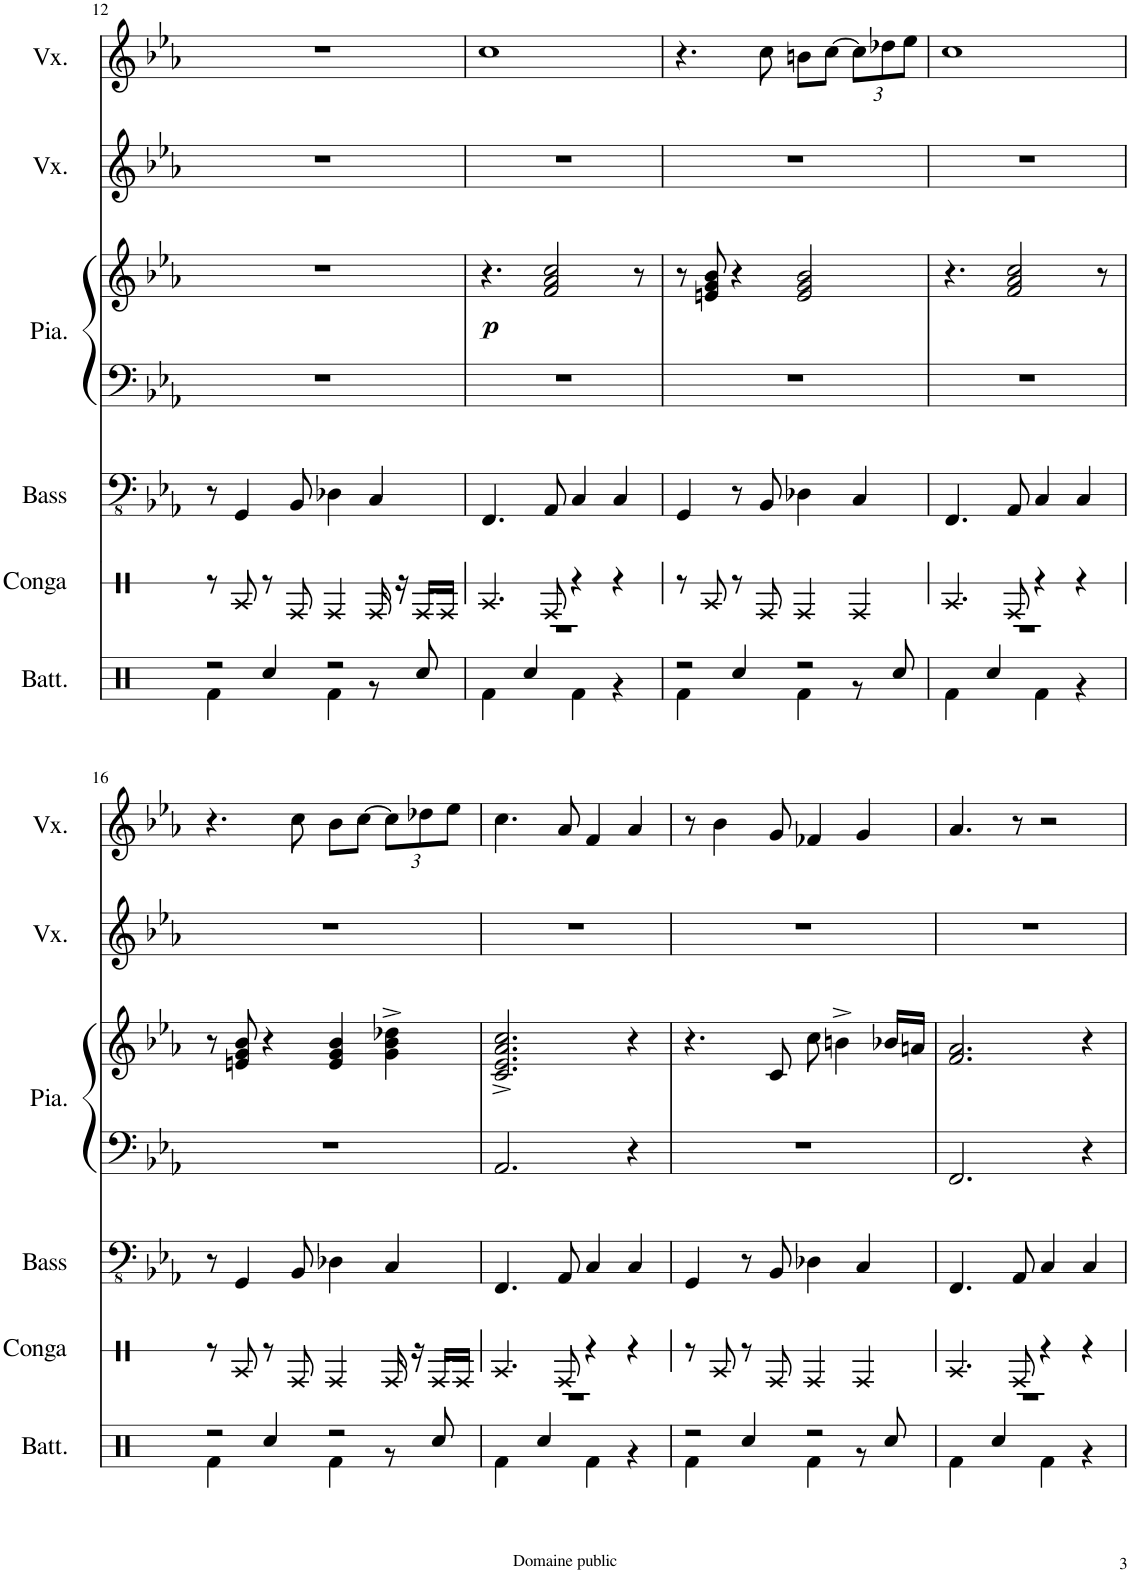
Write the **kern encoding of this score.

**kern	**kern	**kern	**kern	**kern	**dynam	**kern	**kern
*part6	*part5	*part4	*part3	*part3	*part3	*part2	*part1
*staff7	*staff6	*staff5	*staff4	*staff3	*staff3/4	*staff2	*staff1
*I"Batterie	*I"Conga	*I"Basse acoustique	*I"Piano	*	*	*I"Voix	*I"Voix
*I'Batt.	*I'Conga	*I'Bass	*I'Pia.	*	*	*I'Vx.	*I'Vx.
!!LO:PB:g=z
*clefX	*clefX	*clefFv4	*clefF4	*clefG2	*	*clefG2	*clefG2
*k[]	*k[]	*k[b-e-a-]	*k[b-e-a-]	*k[b-e-a-]	*	*k[b-e-a-]	*k[b-e-a-]
*M4/4	*M4/4	*M4/4	*M4/4	*M4/4	*	*M4/4	*M4/4
=12	=12	=12	=12	=12	=12	=12	=12
*^	*	*	*	*	*	*	*
2r	4Rf\	8r	8r	1r	1r	.	1r	1r
.	.	8RA/	4GGG/	.	.	.	.	.
.	4Rcc/	8r	.	.	.	.	.	.
.	.	8RF/	8BBB-/	.	.	.	.	.
2r	4Rf\	4RF/	4DD-X\	.	.	.	.	.
.	8r	16RF/	4CC/	.	.	.	.	.
.	.	16r	.	.	.	.	.	.
.	8Rcc/	16RF/LL	.	.	.	.	.	.
.	.	16RF/JJ	.	.	.	.	.	.
=13	=13	=13	=13	=13	=13	=13	=13	=13
!	!	!	!	!	!	!LO:DY:b	!	!
1r	4Rf\	4.RA/	4.FFF/	1r	4.r	p	1r	1cc
.	4Rcc/	.	.	.	.	.	.	.
.	.	8RF/	8AAA-/	.	2f/ 2a-/ 2cc/	.	.	.
.	4Rf\	4r	4CC/	.	.	.	.	.
.	4r	4r	4CC/	.	.	.	.	.
.	.	.	.	.	8r	.	.	.
=14	=14	=14	=14	=14	=14	=14	=14	=14
2r	4Rf\	8r	4GGG/	1r	8r	.	1r	4.r
.	.	8RA/	.	.	8en/ 8g/ 8b-/	.	.	.
.	4Rcc/	8r	8r	.	4r	.	.	.
.	.	8RF/	8BBB-/	.	.	.	.	8cc\
2r	4Rf\	4RF/	4DD-X\	.	2e/ 2g/ 2b-/	.	.	8bn\L
.	.	.	.	.	.	.	.	[8cc\J
*	*	*	*	*	*	*	*	*Xbrackettup
.	8r	4RF/	4CC/	.	.	.	.	12cc\L]
.	.	.	.	.	.	.	.	12dd-X\
.	8Rcc/	.	.	.	.	.	.	.
.	.	.	.	.	.	.	.	12ee-\J
=15	=15	=15	=15	=15	=15	=15	=15	=15
1r	4Rf\	4.RA/	4.FFF/	1r	4.r	.	1r	1cc
.	4Rcc/	.	.	.	.	.	.	.
.	.	8RF/	8AAA-/	.	2f/ 2a-/ 2cc/	.	.	.
.	4Rf\	4r	4CC/	.	.	.	.	.
.	4r	4r	4CC/	.	.	.	.	.
.	.	.	.	.	8r	.	.	.
!!LO:LB:g=z
=16	=16	=16	=16	=16	=16	=16	=16	=16
2r	4Rf\	8r	8r	1r	8r	.	1r	4.r
.	.	8RA/	4GGG/	.	8en/ 8g/ 8b-/	.	.	.
.	4Rcc/	8r	.	.	4r	.	.	.
.	.	8RF/	8BBB-/	.	.	.	.	8cc\
2r	4Rf\	4RF/	4DD-X\	.	4e/ 4g/ 4b-/	.	.	8b-\L
.	.	.	.	.	.	.	.	[8cc\J
.	8r	16RF/	4CC/	.	4g\^ 4b-\^ 4dd-X\^	.	.	12cc\L]
.	.	16r	.	.	.	.	.	.
.	.	.	.	.	.	.	.	12dd-X\
.	8Rcc/	16RF/LL	.	.	.	.	.	.
.	.	.	.	.	.	.	.	12ee-\J
.	.	16RF/JJ	.	.	.	.	.	.
=17	=17	=17	=17	=17	=17	=17	=17	=17
1r	4Rf\	4.RA/	4.FFF/	2.AA-/	2.c/^ 2.e-/^ 2.a-/^ 2.cc/^	.	1r	4.cc\
.	4Rcc/	.	.	.	.	.	.	.
.	.	8RF/	8AAA-/	.	.	.	.	8a-/
.	4Rf\	4r	4CC/	.	.	.	.	4f/
.	4r	4r	4CC/	4r	4r	.	.	4a-/
=18	=18	=18	=18	=18	=18	=18	=18	=18
2r	4Rf\	8r	4GGG/	1r	4.r	.	1r	8r
.	.	8RA/	.	.	.	.	.	4b-\
.	4Rcc/	8r	8r	.	.	.	.	.
.	.	8RF/	8BBB-/	.	8c/	.	.	8g/
2r	4Rf\	4RF/	4DD-X\	.	8cc\	.	.	4f-X/
.	.	.	.	.	4bn^\	.	.	.
.	8r	4RF/	4CC/	.	.	.	.	4g/
.	8Rcc/	.	.	.	16b-X/LL	.	.	.
.	.	.	.	.	16an/JJ	.	.	.
=19	=19	=19	=19	=19	=19	=19	=19	=19
1r	4Rf\	4.RA/	4.FFF/	2.FF/	2.f/ 2.a-/	.	1r	4.a-/
.	4Rcc/	.	.	.	.	.	.	.
.	.	8RF/	8AAA-/	.	.	.	.	8r
.	4Rf\	4r	4CC/	.	.	.	.	2r
.	4r	4r	4CC/	4r	4r	.	.	.
*v	*v	*	*	*	*	*	*	*
=	=	=	=	=	=	=	=
*-	*-	*-	*-	*-	*-	*-	*-
